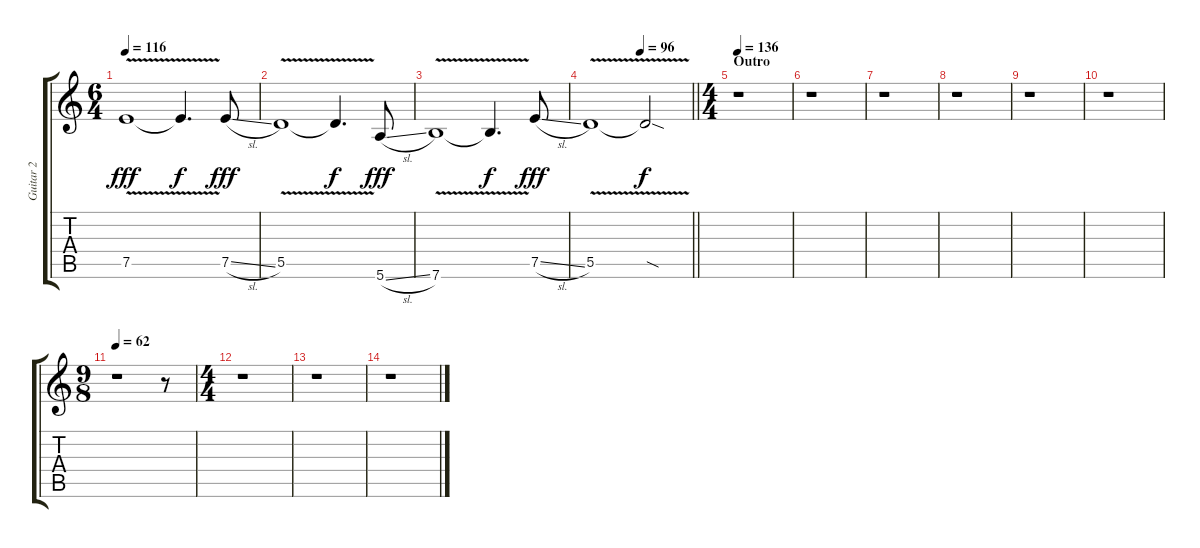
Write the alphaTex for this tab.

\track ("Guitar 2" "Guitar 2") {instrument distortionguitar}
\staff {score tabs}
\tuning (E4 B3 G3 D3 A2 E2) {hide}
\ts (6 4)
\tempo 116
\clef g2
\ks c
7.5{v}.1{dy fff} 7.5{t}.4{d dy f} 7.5{sl}.8{dy fff} |
5.5{v}.1 5.5{t}.4{d dy f} 5.6{sl}.8{dy fff} |
7.6{v}.1 7.6{t}.4{d dy f} 7.5{sl}.8{dy fff} |
\tempo (96 0.5)
\barLineRight lightlight
5.5{v}.1 5.5{sod t}.2{dy f} |
\ts (4 4)
\section ("" "Outro")
\tempo 136
r.1 |
r.1 |
r.1 |
r.1 |
r.1 |
r.1 |
\ts (9 8)
\tempo 62
r.1 r.8 |
\ts (4 4)
r.1 |
r.1 |
r.1
